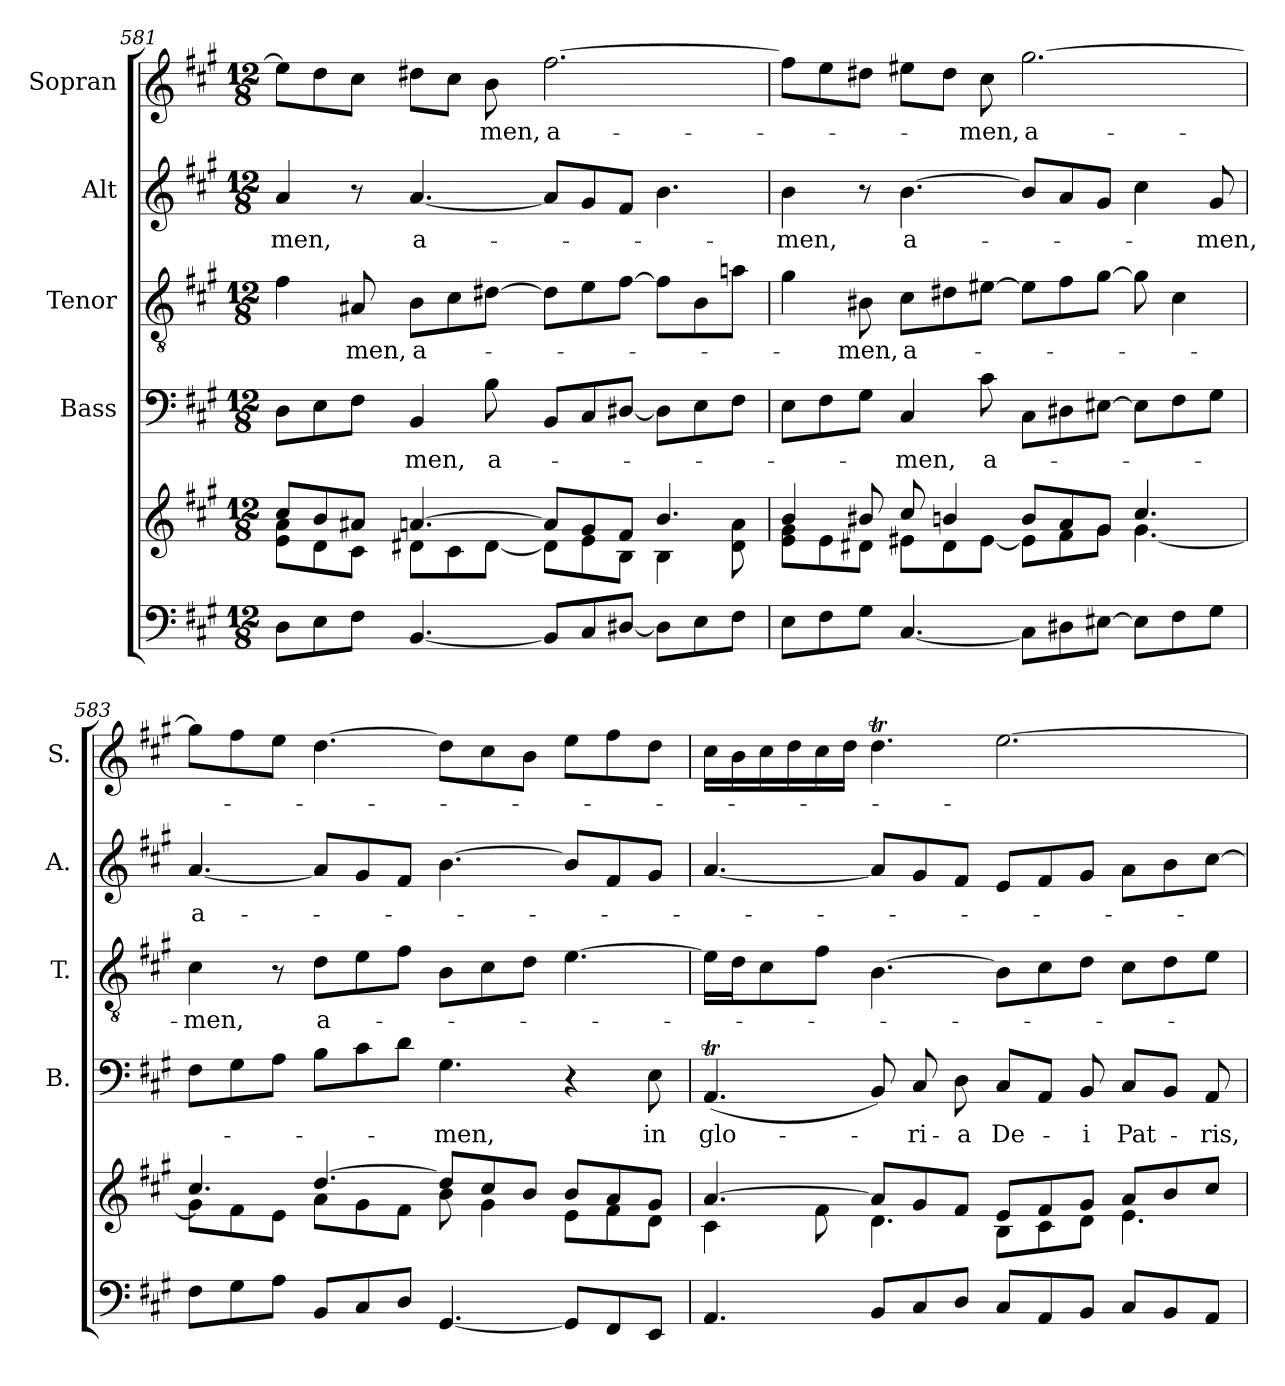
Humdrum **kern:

**kern	**kern	**kern	**text	**kern	**text	**kern	**text	**kern	**text
*part5	*part5	*part4	*part4	*part3	*part3	*part2	*part2	*part1	*part1
*staff6	*staff5	*staff4	*staff4	*staff3	*staff3	*staff2	*staff2	*staff1	*staff1
*	*	*I"Bass	*	*I"Tenor	*	*I"Alt	*	*I"Sopran	*
*	*	*I'B.	*	*I'T.	*	*I'A.	*	*I'S.	*
!!LO:LB:g=z
*clefF4	*clefG2	*clefF4	*	*clefGv2	*	*clefG2	*	*clefG2	*
*k[f#c#g#]	*k[f#c#g#]	*k[f#c#g#]	*	*k[f#c#g#]	*	*k[f#c#g#]	*	*k[f#c#g#]	*
*A:	*A:	*A:	*	*A:	*	*A:	*	*A:	*
*M12/8	*M12/8	*M12/8	*	*M12/8	*	*M12/8	*	*M12/8	*
=581	=581	=581	=581	=581	=581	=581	=581	=581	=581
*	*^	*	*	*	*	*	*	*	*
!	!	!	!	!	!	!	!	!LO:LY:b	!	!
8D\L	8cc#/L	8e\ 8a\L	8D\L	.	4f#\	.	4a/	-men,	8ee\L]	.
8E\	8b/	8d\	8E\	.	.	.	.	.	8dd\	.
!	!	!	!	!	!	!LO:LY:b	!	!	!	!
8F#\J	8a#X/J	8c#\J	8F#\J	.	8A#X/	-men,	8r	.	8cc#\J	.
!	!	!	!	!LO:LY:b	!	!LO:LY:b	!	!LO:LY:b	!	!
[4.BB/	[>4.an/	8d#X\L	4BB/	-men,	8B\L	a-	[4.a/	a-	8dd#X\L	.
.	.	8c#\	.	.	8c#\	.	.	.	8cc#\J	.
!	!	!	!	!LO:LY:b	!	!	!	!	!	!LO:LY:b
.	.	[<8d#\J	8B\	a-	[8d#X\J	.	.	.	8b\	-men,
!	!	!	!	!	!	!	!	!	!	!LO:LY:b
8BB/L]	8a/L]	8d#\L]	8BB/L	.	8d#\L]	.	8a/L]	.	[2.ff#\	a-
8C#/	8g#/	8e\	8C#/	.	8e\	.	8g#/	.	.	.
[8D#X/J	8f#/J	8B\J	[8D#X/J	.	[8f#\J	.	8f#/J	.	.	.
8D#\L]	4.b/	4B\	8D#\L]	.	8f#\L]	.	4.b\	.	.	.
8E\	.	.	8E\	.	8B\	.	.	.	.	.
8F#\J	.	8d#\ 8a\	8F#\J	.	8an\J	.	.	.	.	.
=582	=582	=582	=582	=582	=582	=582	=582	=582	=582	=582
!	!	!	!	!	!	!	!	!LO:LY:b	!	!
8E\L	4b/	8e\ 8g#\L	8E\L	.	4g#\	.	4b\	-men,	8ff#\L]	.
8F#\	.	8e\	8F#\	.	.	.	.	.	8ee\	.
!	!	!	!	!	!	!LO:LY:b	!	!	!	!
8G#\J	8b#X/	8d#X\J	8G#\J	.	8B#X\	-men,	8r	.	8dd#X\J	.
!	!	!	!	!LO:LY:b	!	!LO:LY:b	!	!LO:LY:b	!	!
[4.C#/	8cc#/	8e#X\L	4C#/	-men,	8c#\L	a-	[4.b\	a-	8ee#X\L	.
.	4bn/	8d#\	.	.	8d#X\	.	.	.	8dd#\J	.
!	!	!	!	!LO:LY:b	!	!	!	!	!	!LO:LY:b
.	.	[<8e#\J	8c#\	a-	[8e#X\J	.	.	.	8cc#\	-men,
!	!	!	!	!	!	!	!	!	!	!LO:LY:b
8C#\L]	8b/L	8e#\L]	8C#\L	.	8e#\L]	.	8b/L]	.	[2.gg#\	a-
8D#X\	8a/	8f#\	8D#X\	.	8f#\	.	8a/	.	.	.
[8E#X\J	8g#/J	8g#\J	[8E#X\J	.	[8g#\J	.	8g#/J	.	.	.
8E#\L]	4.cc#/	[<4.g#\	8E#\L]	.	8g#\]	.	4cc#\	.	.	.
8F#\	.	.	8F#\	.	4c#\	.	.	.	.	.
!	!	!	!	!	!	!	!	!LO:LY:b	!	!
8G#\J	.	.	8G#\J	.	.	.	8g#/	-men,	.	.
!!LO:PB:g=z
=583	=583	=583	=583	=583	=583	=583	=583	=583	=583	=583
!	!	!	!	!	!	!LO:LY:b	!	!LO:LY:b	!	!
8F#\L	4.cc#/	8g#\L]	8F#\L	.	4c#\	-men,	[4.a/	a-	8gg#\L]	.
8G#\	.	8f#\	8G#\	.	.	.	.	.	8ff#\	.
8A\J	.	8e\J	8A\J	.	8r	.	.	.	8ee\J	.
!	!	!	!	!	!	!LO:LY:b	!	!	!	!
8BB/L	[>4.dd/	8a\L	8B\L	.	8d\L	a-	8a/L]	.	[4.dd\	.
8C#/	.	8g#\	8c#\	.	8e\	.	8g#/	.	.	.
8D/J	.	8f#\J	8d\J	.	8f#\J	.	8f#/J	.	.	.
!	!	!	!	!LO:LY:b	!	!	!	!	!	!
[4.GG#/	8dd/L]	8b\	4.G#\	-men,	8B\L	.	[4.b\	.	8dd\L]	.
.	8cc#/	4g#\	.	.	8c#\	.	.	.	8cc#\	.
.	8b/J	.	.	.	8d\J	.	.	.	8b\J	.
8GG#/L]	8b/L	8e\L	4r	.	[4.e\	.	8b/L]	.	8ee\L	.
8FF#/	8a/	8f#\	.	.	.	.	8f#/	.	8ff#\	.
!	!	!	!	!LO:LY:b	!	!	!	!	!	!
8EE/J	8g#/J	8d\J	8E\	in	.	.	8g#/J	.	8dd\J	.
=584	=584	=584	=584	=584	=584	=584	=584	=584	=584	=584
!	!	!	!	!LO:LY:b	!	!	!	!	!	!
4.AA/	[>4.a/	4c#\	(<4.AAT/	glo-	16e\LL]	.	[4.a/	.	16cc#\LL	.
.	.	.	.	.	16d\J	.	.	.	16b\	.
.	.	.	.	.	8c#\	.	.	.	16cc#\	.
.	.	.	.	.	.	.	.	.	16dd\	.
.	.	8f#\	.	.	8f#\J	.	.	.	16cc#\	.
.	.	.	.	.	.	.	.	.	16dd\JJ	.
8BB/L	8a/L]	4.d\	8BB/)	.	[4.B\	.	8a/L]	.	4.ddT\	.
!	!	!	!	!LO:LY:b	!	!	!	!	!	!
8C#/	8g#/	.	8C#/	-ri-	.	.	8g#/	.	.	.
!	!	!	!	!LO:LY:b	!	!	!	!	!	!
8D/J	8f#/J	.	8D\	-a	.	.	8f#/J	.	.	.
!	!	!	!	!LO:LY:b	!	!	!	!	!	!
8C#/L	8e/L	8B\L	8C#/L	De-	8B\L]	.	8e/L	.	[2.ee\	.
8AA/	8f#/	8c#\	8AA/J	.	8c#\	.	8f#/	.	.	.
!	!	!	!	!LO:LY:b	!	!	!	!	!	!
8BB/J	8g#/J	8d\J	8BB/	-i	8d\J	.	8g#/J	.	.	.
!	!	!	!	!LO:LY:b	!	!	!	!	!	!
8C#/L	8a/L	4.e\	8C#/L	Pat-	8c#\L	.	8a\L	.	.	.
8BB/	8b/	.	8BB/J	.	8d\	.	8b\	.	.	.
!	!	!	!	!LO:LY:b	!	!	!	!	!	!
8AA/J	8cc#/J	.	8AA/	-ris,	8e\J	.	[8cc#\J	.	.	.
*	*v	*v	*	*	*	*	*	*	*	*
=	=	=	=	=	=	=	=	=	=
*-	*-	*-	*-	*-	*-	*-	*-	*-	*-
